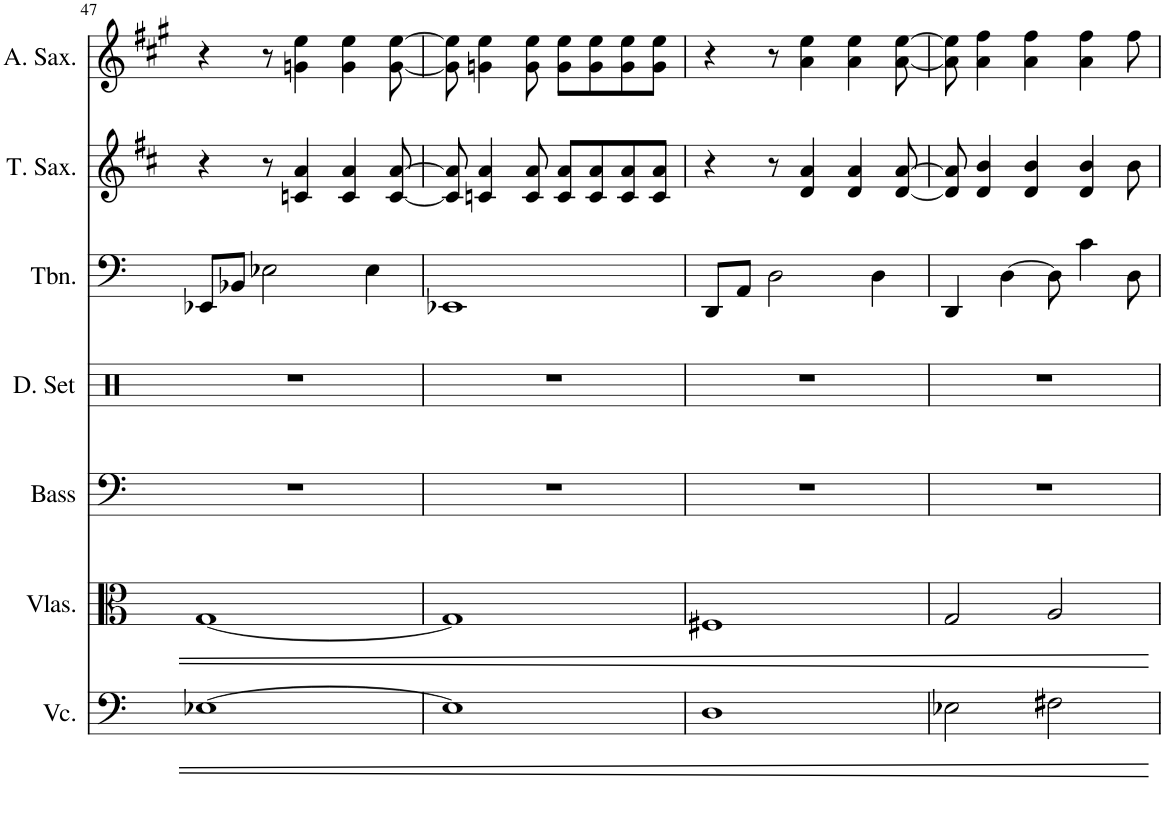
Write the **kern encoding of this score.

**kern	**kern	**kern	**kern	**kern	**kern	**kern
*part7	*part6	*part5	*part4	*part3	*part2	*part1
*staff7	*staff6	*staff5	*staff4	*staff3	*staff2	*staff1
*I"Violoncello	*I"Violas	*I"Acoustic Bass	*I"Drumset	*I"Trombone	*I"Tenor Saxophone	*I"Alto Saxophone
*I'Vc.	*I'Vlas.	*I'Bass	*I'D. Set	*I'Tbn.	*I'T. Sax.	*I'A. Sax.
!!LO:PB:g=z
*clefF4	*clefC3	*clefF4	*clefX	*clefF4	*clefG2	*clefG2
*	*	*Trd7c12	*	*	*Trd8c14	*Trd5c9
*k[]	*k[]	*k[]	*k[]	*k[]	*k[f#c#]	*k[f#c#g#]
*M4/4	*M4/4	*M4/4	*M4/4	*M4/4	*M4/4	*M4/4
=47	=47	=47	=47	=47	=47	=47
[1E-X	[1G	1r	1r	8EE-X/L	4r	4r
.	.	.	.	8BB-X/J	.	.
.	.	.	.	2E-X\	8r	8r
.	.	.	.	.	4cn/ 4a/	4gn\ 4ee\
.	.	.	.	.	4c/ 4a/	4g\ 4ee\
.	.	.	.	4E-\	.	.
.	.	.	.	.	[8c/ [8a/	[8g\ [8ee\
=48	=48	=48	=48	=48	=48	=48
1E-]	1G]	1r	1r	1EE-X	8c/] 8a/]	8g\] 8ee\]
.	.	.	.	.	4cn/ 4a/	4gn\ 4ee\
.	.	.	.	.	8c/ 8a/	8g\ 8ee\
.	.	.	.	.	8c/ 8a/L	8g\ 8ee\L
.	.	.	.	.	8c/ 8a/	8g\ 8ee\
.	.	.	.	.	8c/ 8a/	8g\ 8ee\
.	.	.	.	.	8c/ 8a/J	8g\ 8ee\J
=49	=49	=49	=49	=49	=49	=49
1D	1F#X	1r	1r	8DD/L	4r	4r
.	.	.	.	8AA/J	.	.
.	.	.	.	2D\	8r	8r
.	.	.	.	.	4d/ 4a/	4a\ 4ee\
.	.	.	.	.	4d/ 4a/	4a\ 4ee\
.	.	.	.	4D\	.	.
.	.	.	.	.	[8d/ [8a/	[8a\ [8ee\
=50	=50	=50	=50	=50	=50	=50
2E-X\	2G/	1r	1r	4DD/	8d/] 8a/]	8a\] 8ee\]
.	.	.	.	.	4d/ 4b/	4a\ 4ff#\
.	.	.	.	[4D\	.	.
.	.	.	.	.	4d/ 4b/	4a\ 4ff#\
2F#X\	2A/	.	.	8D\]	.	.
.	.	.	.	4c\	4d/ 4b/	4a\ 4ff#\
.	.	.	.	8D\	8b\	8ff#\
=	=	=	=	=	=	=
*-	*-	*-	*-	*-	*-	*-
